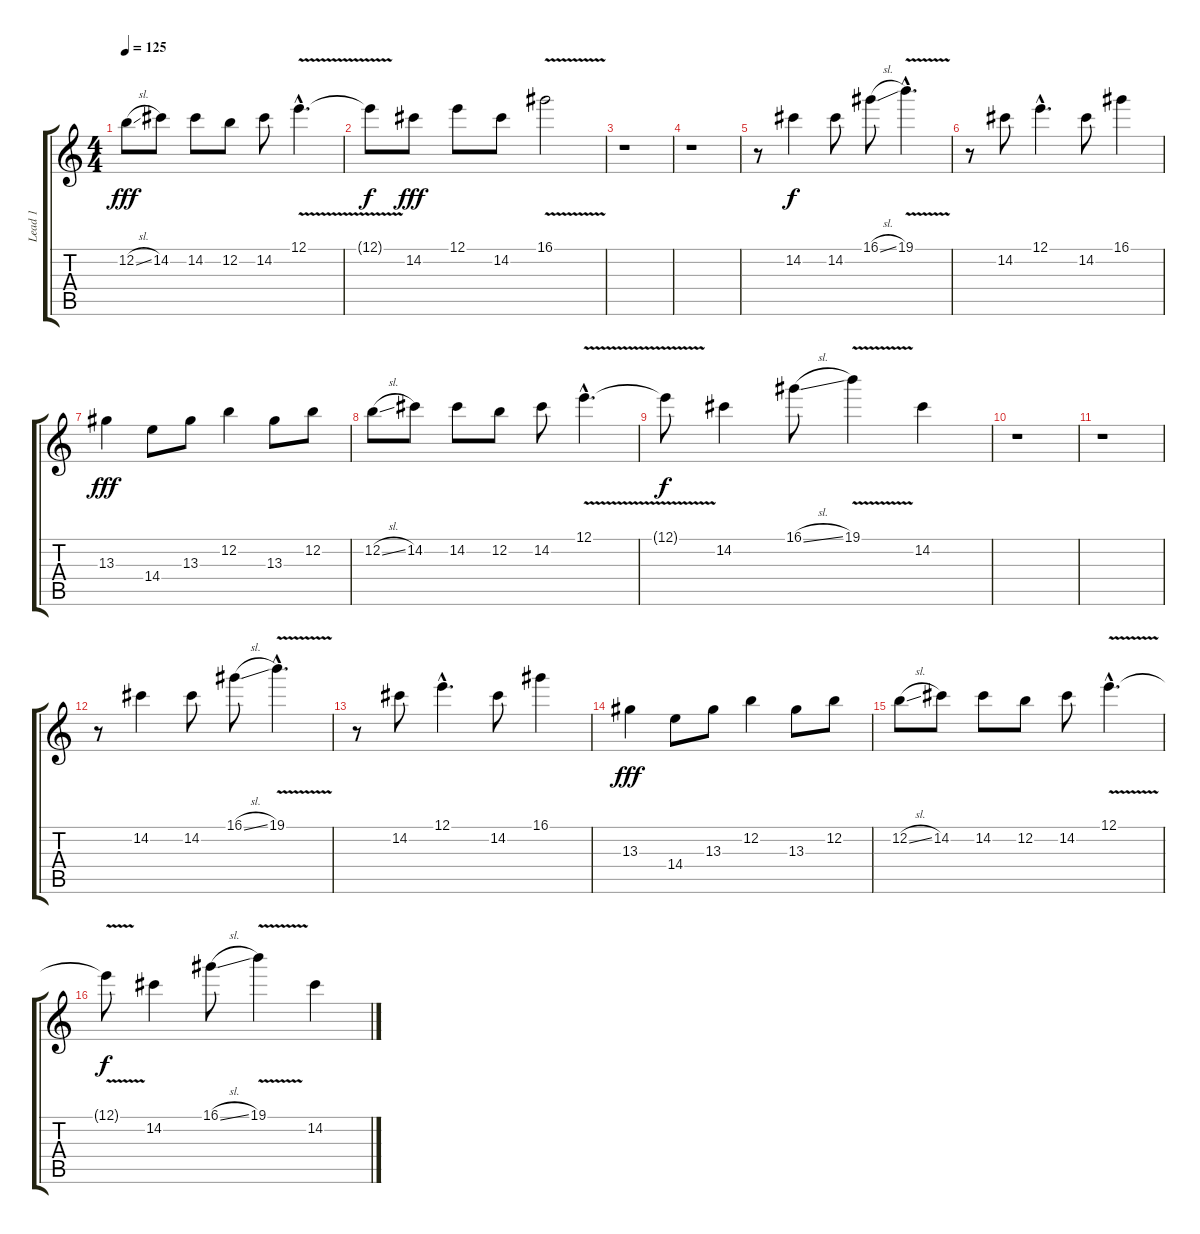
\track ("Lead 1" "Lead 1") {instrument overdrivenguitar}
\staff {score tabs}
\tuning (E4 B3 G3 D3 A2 E2) {hide}
\ts (4 4)
\tempo 125
\clef g2
\ks c
12.2{sl}.8{dy fff} 14.2.8 14.2.8 12.2.8 14.2.8 12.1{v hac}.4{d} |
12.1{t}.8{dy f} 14.2.8{dy fff} 12.1.8 14.2.8 16.1{v}.2 |
r.1 |
r.1 |
r.8 14.2.4{dy f} 14.2.8 16.1{sl}.8 19.1{v hac}.4{d} |
r.8 14.2.8 12.1{hac}.4{d} 14.2.8 16.1.4 |
13.3.4{dy fff} 14.4.8 13.3.8 12.2.4 13.3.8 12.2.8 |
12.2{sl}.8 14.2.8 14.2.8 12.2.8 14.2.8 12.1{v hac}.4{d} |
12.1{t}.8{dy f} 14.2.4 16.1{sl}.8 19.1{v}.4 14.2.4 |
r.1 |
r.1 |
r.8 14.2.4 14.2.8 16.1{sl}.8 19.1{v hac}.4{d} |
r.8 14.2.8 12.1{hac}.4{d} 14.2.8 16.1.4 |
13.3.4{dy fff} 14.4.8 13.3.8 12.2.4 13.3.8 12.2.8 |
12.2{sl}.8 14.2.8 14.2.8 12.2.8 14.2.8 12.1{v hac}.4{d} |
12.1{t}.8{dy f} 14.2.4 16.1{sl}.8 19.1{v}.4 14.2.4
